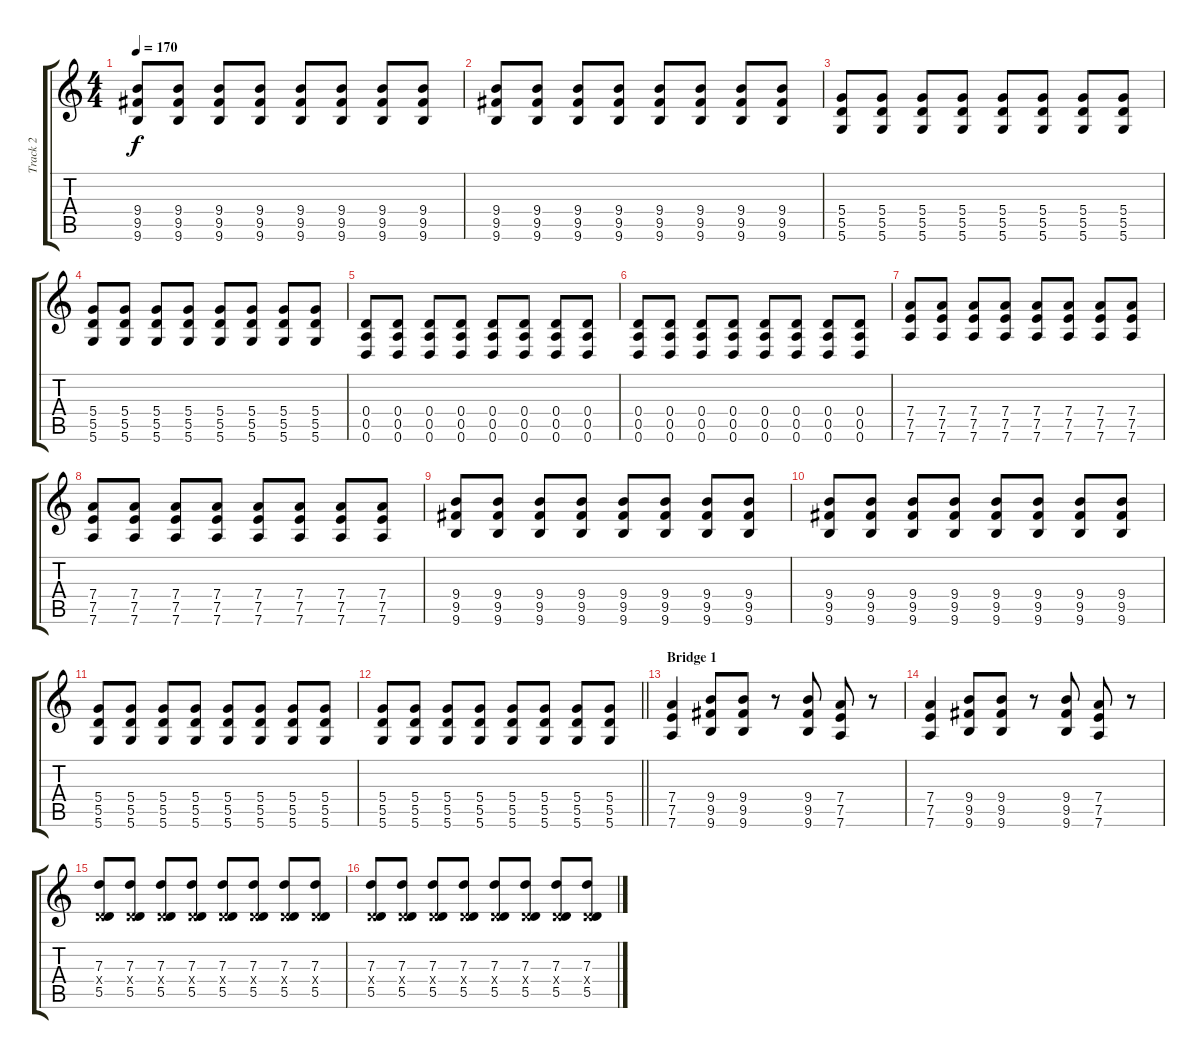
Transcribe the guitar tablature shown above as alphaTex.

\track ("Track 2" "Track 2") {instrument distortionguitar}
\staff {score tabs}
\tuning (E4 B3 G3 D3 A2 D2) {hide}
\ts (4 4)
\tempo 170
\clef g2
\ks c
(9.4 9.5 9.6).8{dy f} (9.4 9.5 9.6).8 (9.4 9.5 9.6).8 (9.4 9.5 9.6).8 (9.4 9.5 9.6).8 (9.4 9.5 9.6).8 (9.4 9.5 9.6).8 (9.4 9.5 9.6).8 |
(9.4 9.5 9.6).8 (9.4 9.5 9.6).8 (9.4 9.5 9.6).8 (9.4 9.5 9.6).8 (9.4 9.5 9.6).8 (9.4 9.5 9.6).8 (9.4 9.5 9.6).8 (9.4 9.5 9.6).8 |
(5.4 5.5 5.6).8 (5.4 5.5 5.6).8 (5.4 5.5 5.6).8 (5.4 5.5 5.6).8 (5.4 5.5 5.6).8 (5.4 5.5 5.6).8 (5.4 5.5 5.6).8 (5.4 5.5 5.6).8 |
(5.4 5.5 5.6).8 (5.4 5.5 5.6).8 (5.4 5.5 5.6).8 (5.4 5.5 5.6).8 (5.4 5.5 5.6).8 (5.4 5.5 5.6).8 (5.4 5.5 5.6).8 (5.4 5.5 5.6).8 |
(0.4 0.5 0.6).8 (0.4 0.5 0.6).8 (0.4 0.5 0.6).8 (0.4 0.5 0.6).8 (0.4 0.5 0.6).8 (0.4 0.5 0.6).8 (0.4 0.5 0.6).8 (0.4 0.5 0.6).8 |
(0.4 0.5 0.6).8 (0.4 0.5 0.6).8 (0.4 0.5 0.6).8 (0.4 0.5 0.6).8 (0.4 0.5 0.6).8 (0.4 0.5 0.6).8 (0.4 0.5 0.6).8 (0.4 0.5 0.6).8 |
(7.4 7.5 7.6).8 (7.4 7.5 7.6).8 (7.4 7.5 7.6).8 (7.4 7.5 7.6).8 (7.4 7.5 7.6).8 (7.4 7.5 7.6).8 (7.4 7.5 7.6).8 (7.4 7.5 7.6).8 |
(7.4 7.5 7.6).8 (7.4 7.5 7.6).8 (7.4 7.5 7.6).8 (7.4 7.5 7.6).8 (7.4 7.5 7.6).8 (7.4 7.5 7.6).8 (7.4 7.5 7.6).8 (7.4 7.5 7.6).8 |
(9.4 9.5 9.6).8 (9.4 9.5 9.6).8 (9.4 9.5 9.6).8 (9.4 9.5 9.6).8 (9.4 9.5 9.6).8 (9.4 9.5 9.6).8 (9.4 9.5 9.6).8 (9.4 9.5 9.6).8 |
(9.4 9.5 9.6).8 (9.4 9.5 9.6).8 (9.4 9.5 9.6).8 (9.4 9.5 9.6).8 (9.4 9.5 9.6).8 (9.4 9.5 9.6).8 (9.4 9.5 9.6).8 (9.4 9.5 9.6).8 |
(5.4 5.5 5.6).8 (5.4 5.5 5.6).8 (5.4 5.5 5.6).8 (5.4 5.5 5.6).8 (5.4 5.5 5.6).8 (5.4 5.5 5.6).8 (5.4 5.5 5.6).8 (5.4 5.5 5.6).8 |
\barLineRight lightlight
(5.4 5.5 5.6).8 (5.4 5.5 5.6).8 (5.4 5.5 5.6).8 (5.4 5.5 5.6).8 (5.4 5.5 5.6).8 (5.4 5.5 5.6).8 (5.4 5.5 5.6).8 (5.4 5.5 5.6).8 |
\section ("" "Bridge 1")
(7.4 7.5 7.6).4 (9.4 9.5 9.6).8 (9.4 9.5 9.6).8 r.8 (9.4 9.5 9.6).8 (7.4 7.5 7.6).8 r.8 |
(7.4 7.5 7.6).4 (9.4 9.5 9.6).8 (9.4 9.5 9.6).8 r.8 (9.4 9.5 9.6).8 (7.4 7.5 7.6).8 r.8 |
(7.3 0.4{x} 5.5).8 (7.3 0.4{x} 5.5).8 (7.3 0.4{x} 5.5).8 (7.3 0.4{x} 5.5).8 (7.3 0.4{x} 5.5).8 (7.3 0.4{x} 5.5).8 (7.3 0.4{x} 5.5).8 (7.3 0.4{x} 5.5).8 |
(7.3 0.4{x} 5.5).8 (7.3 0.4{x} 5.5).8 (7.3 0.4{x} 5.5).8 (7.3 0.4{x} 5.5).8 (7.3 0.4{x} 5.5).8 (7.3 0.4{x} 5.5).8 (7.3 0.4{x} 5.5).8 (7.3 0.4{x} 5.5).8
